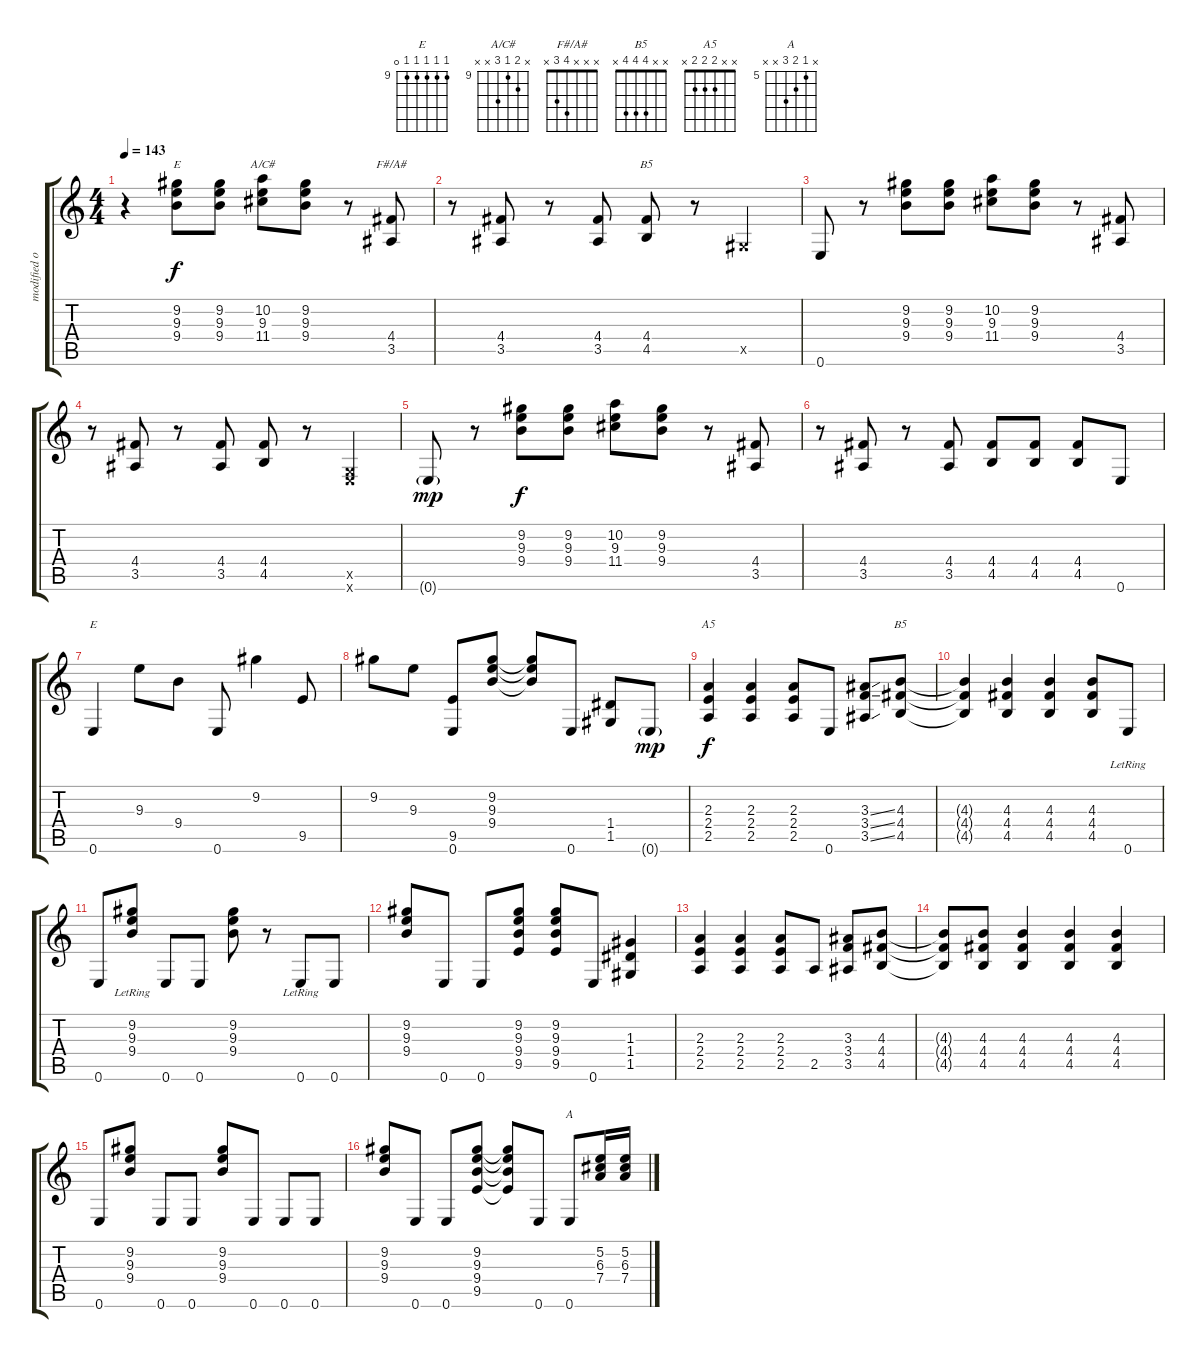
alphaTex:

\track ("modified open G (EGDGBD)" "modified o") {instrument electricguitarjazz}
\staff {score tabs}
\tuning (D4 B3 G3 D3 G2 E2) {hide}
\chord ("E" x 9 9 9 x 0) {firstfret 9}
\chord ("A/C#" x 10 9 11 x x) {firstfret 9}
\chord ("F#/A#" x x x 4 3 x)
\chord ("B5" x x x 4 4 x)
\chord ("E" 9 9 9 9 9 0) {firstfret 9}
\chord ("A5" x x 2 2 2 x)
\chord ("B5" x x 4 4 4 x)
\chord ("A" x 5 6 7 x x) {firstfret 5}
\ts (4 4)
\tempo 143
\clef g2
\ks c
r.4{dy f instrument electricguitarjazz} (9.2 9.3 9.4).8{ch "E"} (9.2 9.3 9.4).8 (10.2 9.3 11.4).8{ch "A/C#"} (9.2 9.3 9.4).8 r.8 (4.4 3.5).8{ch "F#/A#"} |
r.8 (4.4 3.5).8 r.8 (4.4 3.5).8 (4.4 4.5).8{ch "B5"} r.8 1.5{x}.4 |
0.6.8 r.8 (9.2 9.3 9.4).8 (9.2 9.3 9.4).8 (10.2 9.3 11.4).8 (9.2 9.3 9.4).8 r.8 (4.4 3.5).8 |
r.8 (4.4 3.5).8 r.8 (4.4 3.5).8 (4.4 4.5).8 r.8 (0.5{x} 0.6{x}).4 |
0.6{g}.8{dy mp} r.8 (9.2 9.3 9.4).8{dy f} (9.2 9.3 9.4).8 (10.2 9.3 11.4).8 (9.2 9.3 9.4).8 r.8 (4.4 3.5).8 |
r.8 (4.4 3.5).8 r.8 (4.4 3.5).8 (4.4 4.5).8 (4.4 4.5).8 (4.4 4.5).8 0.6.8 |
0.6.4{ch "E"} 9.3.8 9.4.8 0.6.8 9.2.4 9.5.8 |
9.2.8 9.3.8 (9.5 0.6).8 (9.2 9.3 9.4).8 (9.2{t} 9.3{t} 9.4{t}).8 0.6.8 (1.4 1.5).8 0.6{g}.8{dy mp} |
(2.3 2.4 2.5).4{ch "A5" dy f} (2.3 2.4 2.5).4 (2.3 2.4 2.5).8 0.6.8 (3.3{ss} 3.4{ss} 3.5{ss}).8 (4.3 4.4 4.5).8{ch "B5"} |
(4.3{t} 4.4{t} 4.5{t}).4 (4.3 4.4 4.5).4 (4.3 4.4 4.5).4 (4.3 4.4 4.5).8 0.6{lr}.8 |
0.6.8 (9.2{lr} 9.3{lr} 9.4{lr}).8 0.6.8 0.6.8 (9.2 9.3 9.4).8 r.8 0.6{lr}.8 0.6.8 |
(9.2 9.3 9.4).8 0.6.8 0.6.8 (9.2 9.3 9.4 9.5).8 (9.2 9.3 9.4 9.5).8 0.6.8 (1.3 1.4 1.5).4 |
(2.3 2.4 2.5).4 (2.3 2.4 2.5).4 (2.3 2.4 2.5).8 2.5.8 (3.3 3.4 3.5).8 (4.3 4.4 4.5).8 |
(4.3{t} 4.4{t} 4.5{t}).8 (4.3 4.4 4.5).8 (4.3 4.4 4.5).4 (4.3 4.4 4.5).4 (4.3 4.4 4.5).4 |
0.6.8 (9.2 9.3 9.4).8 0.6.8 0.6.8 (9.2 9.3 9.4).8 0.6.8 0.6.8 0.6.8 |
(9.2 9.3 9.4).8 0.6.8 0.6.8 (9.2 9.3 9.4 9.5).8 (9.2{t} 9.3{t} 9.4{t} 9.5{t}).8 0.6.8 0.6.8{ch "A"} (5.2 6.3 7.4).16 (5.2 6.3 7.4).16
